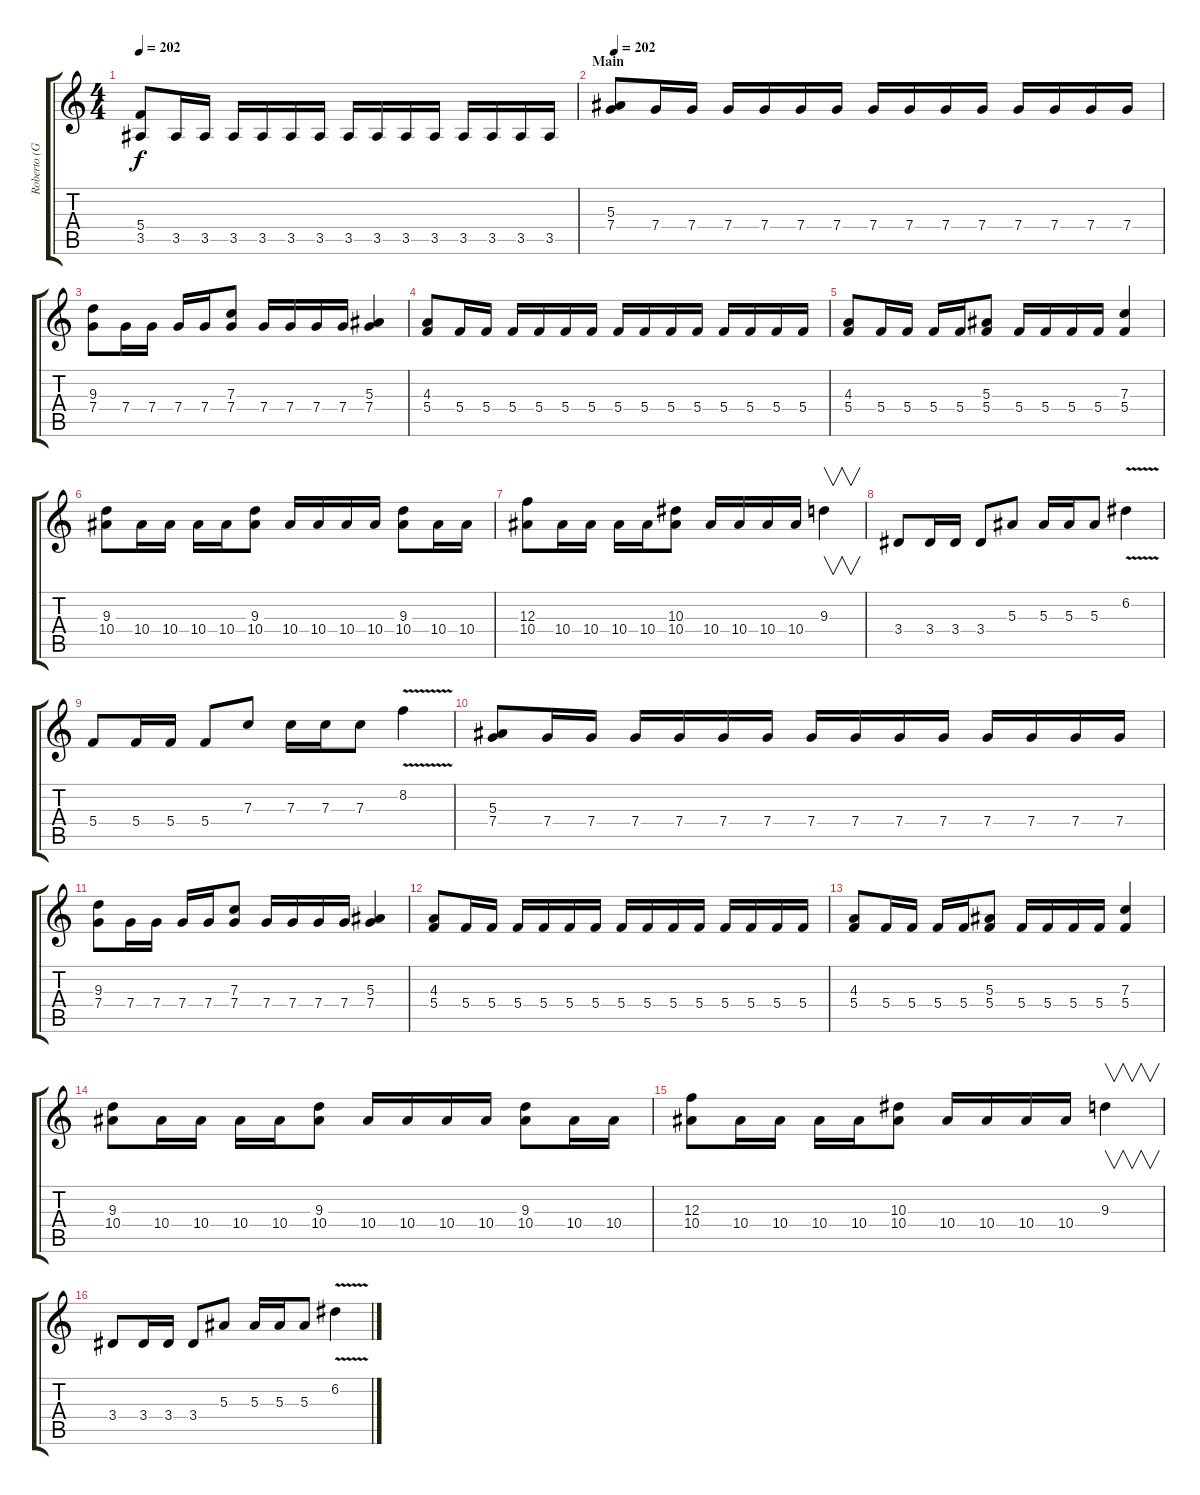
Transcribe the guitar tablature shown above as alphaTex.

\track ("Roberto (Guitar)" "Roberto (G") {instrument overdrivenguitar}
\staff {score tabs}
\tuning (D4 A3 F3 C3 G2 D2) {hide}
\ts (4 4)
\tempo 202
\clef g2
\ks c
(5.4 3.5).8{dy f} 3.5.16 3.5.16 3.5.16 3.5.16 3.5.16 3.5.16 3.5.16 3.5.16 3.5.16 3.5.16 3.5.16 3.5.16 3.5.16 3.5.16 |
\section ("" "Main")
\tempo 202
(5.3 7.4).8 7.4.16 7.4.16 7.4.16 7.4.16 7.4.16 7.4.16 7.4.16 7.4.16 7.4.16 7.4.16 7.4.16 7.4.16 7.4.16 7.4.16 |
(9.3 7.4).8 7.4.16 7.4.16 7.4.16 7.4.16 (7.3 7.4).8 7.4.16 7.4.16 7.4.16 7.4.16 (5.3 7.4).4 |
(4.3 5.4).8 5.4.16 5.4.16 5.4.16 5.4.16 5.4.16 5.4.16 5.4.16 5.4.16 5.4.16 5.4.16 5.4.16 5.4.16 5.4.16 5.4.16 |
(4.3 5.4).8 5.4.16 5.4.16 5.4.16 5.4.16 (5.3 5.4).8 5.4.16 5.4.16 5.4.16 5.4.16 (7.3 5.4).4 |
(9.3 10.4).8 10.4.16 10.4.16 10.4.16 10.4.16 (9.3 10.4).8 10.4.16 10.4.16 10.4.16 10.4.16 (9.3 10.4).8 10.4.16 10.4.16 |
(12.3 10.4).8 10.4.16 10.4.16 10.4.16 10.4.16 (10.3 10.4).8 10.4.16 10.4.16 10.4.16 10.4.16 9.3.4{v instrument guitarharmonics} |
3.4.8{instrument overdrivenguitar} 3.4.16 3.4.16 3.4.8 5.3.8 5.3.16 5.3.16 5.3.8 6.2{v}.4 |
5.4.8 5.4.16 5.4.16 5.4.8 7.3.8 7.3.16 7.3.16 7.3.8 8.2{v}.4 |
(5.3 7.4).8 7.4.16 7.4.16 7.4.16 7.4.16 7.4.16 7.4.16 7.4.16 7.4.16 7.4.16 7.4.16 7.4.16 7.4.16 7.4.16 7.4.16 |
(9.3 7.4).8 7.4.16 7.4.16 7.4.16 7.4.16 (7.3 7.4).8 7.4.16 7.4.16 7.4.16 7.4.16 (5.3 7.4).4 |
(4.3 5.4).8 5.4.16 5.4.16 5.4.16 5.4.16 5.4.16 5.4.16 5.4.16 5.4.16 5.4.16 5.4.16 5.4.16 5.4.16 5.4.16 5.4.16 |
(4.3 5.4).8 5.4.16 5.4.16 5.4.16 5.4.16 (5.3 5.4).8 5.4.16 5.4.16 5.4.16 5.4.16 (7.3 5.4).4 |
(9.3 10.4).8 10.4.16 10.4.16 10.4.16 10.4.16 (9.3 10.4).8 10.4.16 10.4.16 10.4.16 10.4.16 (9.3 10.4).8 10.4.16 10.4.16 |
(12.3 10.4).8 10.4.16 10.4.16 10.4.16 10.4.16 (10.3 10.4).8 10.4.16 10.4.16 10.4.16 10.4.16 9.3.4{v instrument guitarharmonics} |
3.4.8{instrument overdrivenguitar} 3.4.16 3.4.16 3.4.8 5.3.8 5.3.16 5.3.16 5.3.8 6.2{v}.4
